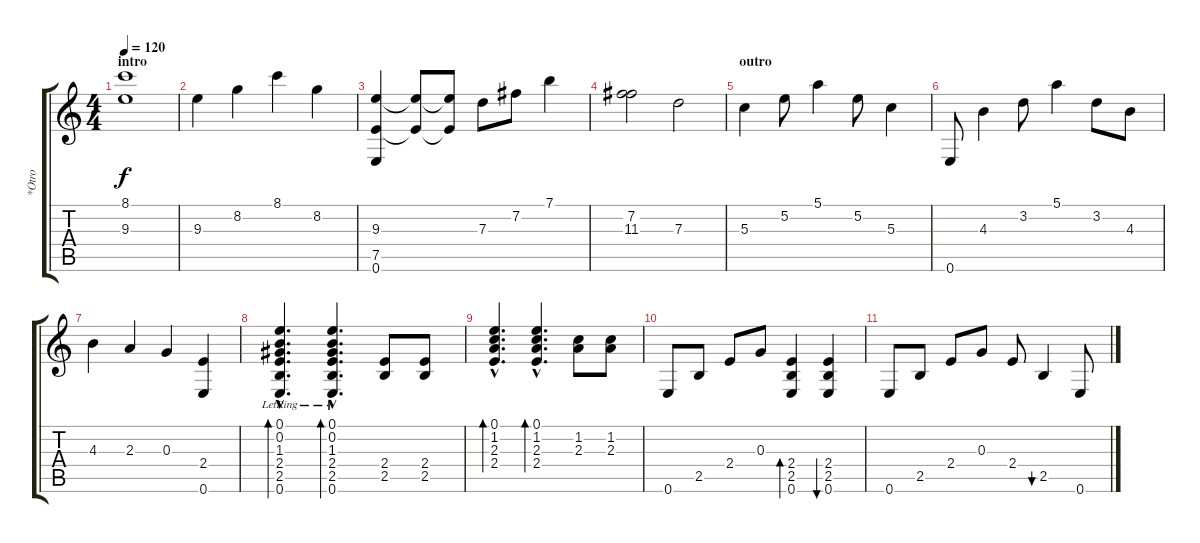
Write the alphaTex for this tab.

\track ("*Otro" "*Otro") {instrument acousticguitarsteel}
\staff {score tabs}
\tuning (E4 B3 G3 D3 A2 E2) {hide}
\ts (4 4)
\section ("" "intro")
\tempo 120
\clef g2
\ks c
(8.1 9.3).1{dy f instrument acousticguitarsteel} |
9.3.4 8.2.4 8.1.4 8.2.4 |
(9.3 7.5 0.6).4 (9.3{t} 7.5{t}).8 (9.3{t} 7.5{t}).8 7.3.8 7.2.8 7.1.4 |
(7.2 11.3).2 7.3.2 |
\section ("" "outro")
5.3.4 5.2.8 5.1.4 5.2.8 5.3.4 |
0.6.8 4.3.4 3.2.8 5.1.4 3.2.8 4.3.8 |
4.3.4 2.3.4 0.3.4 (2.4 0.6).4 |
(0.1{hac} 0.2{hac} 1.3{hac} 2.4{hac lr} 2.5{hac lr} 0.6{hac lr}).4{d bd 60} (0.1{hac} 0.2{hac} 1.3{hac} 2.4{hac lr} 2.5{hac lr} 0.6{hac lr}).4{d bd 60} (2.4 2.5).8 (2.4 2.5).8 |
(0.1{hac} 1.2{hac} 2.3{hac} 2.4{hac}).4{d bd 60} (0.1{hac} 1.2{hac} 2.3{hac} 2.4{hac}).4{d bd 60} (1.2 2.3).8 (1.2 2.3).8 |
0.6.8 2.5.8 2.4.8 0.3.8 (2.4 2.5 0.6).4{bd 60} (2.4 2.5 0.6).4{bu 60} |
0.6.8 2.5.8 2.4.8 0.3.8 2.4.8 2.5.4{bu 60} 0.6.8
